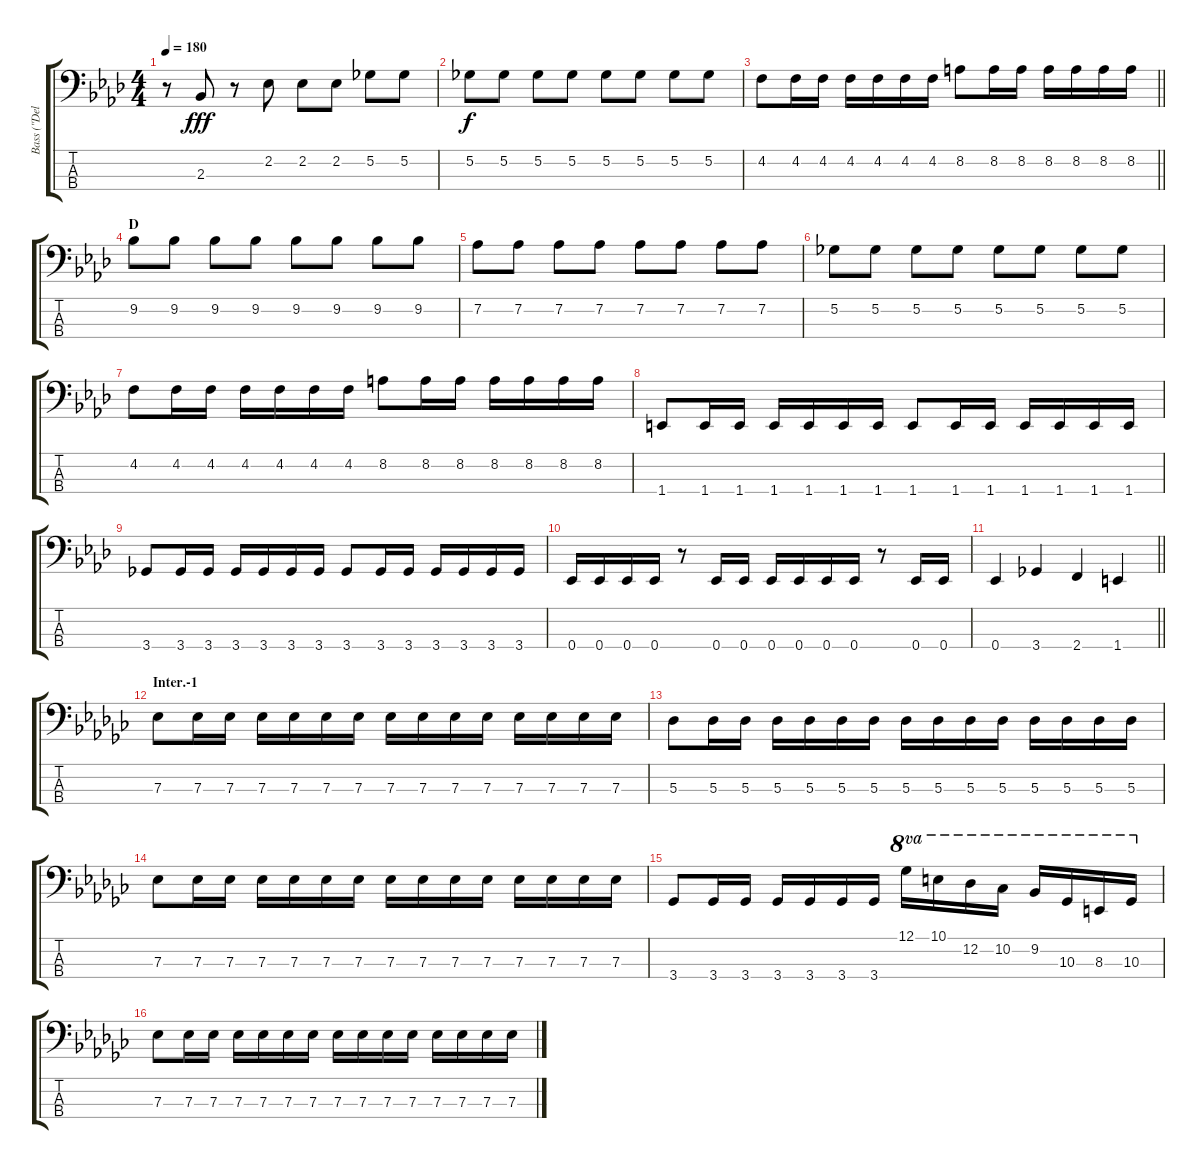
\track ("Bass (\"Della\")" "Bass (\"Del") {instrument electricbassfinger}
\staff {score tabs}
\tuning (Gb2 Db2 Ab1 Eb1) {hide}
\ts (4 4)
\tempo 180
\clef f4
\ks ab
r.8{dy fff} 2.3.8 r.8 2.2.8 2.2.8 2.2.8 5.2.8 5.2.8 |
5.2.8{dy f} 5.2.8 5.2.8 5.2.8 5.2.8 5.2.8 5.2.8 5.2.8 |
\barLineRight lightlight
4.2.8 4.2.16 4.2.16 4.2.16 4.2.16 4.2.16 4.2.16 8.2.8 8.2.16 8.2.16 8.2.16 8.2.16 8.2.16 8.2.16 |
\section ("" "D")
9.2.8 9.2.8 9.2.8 9.2.8 9.2.8 9.2.8 9.2.8 9.2.8 |
7.2.8 7.2.8 7.2.8 7.2.8 7.2.8 7.2.8 7.2.8 7.2.8 |
5.2.8 5.2.8 5.2.8 5.2.8 5.2.8 5.2.8 5.2.8 5.2.8 |
4.2.8 4.2.16 4.2.16 4.2.16 4.2.16 4.2.16 4.2.16 8.2.8 8.2.16 8.2.16 8.2.16 8.2.16 8.2.16 8.2.16 |
1.4.8 1.4.16 1.4.16 1.4.16 1.4.16 1.4.16 1.4.16 1.4.8 1.4.16 1.4.16 1.4.16 1.4.16 1.4.16 1.4.16 |
3.4.8 3.4.16 3.4.16 3.4.16 3.4.16 3.4.16 3.4.16 3.4.8 3.4.16 3.4.16 3.4.16 3.4.16 3.4.16 3.4.16 |
0.4.16 0.4.16 0.4.16 0.4.16 r.8 0.4.16 0.4.16 0.4.16 0.4.16 0.4.16 0.4.16 r.8 0.4.16 0.4.16 |
\barLineRight lightlight
0.4.4 3.4.4 2.4.4 1.4.4 |
\section ("" "Inter.-1")
\ks gb
7.3.8 7.3.16 7.3.16 7.3.16 7.3.16 7.3.16 7.3.16 7.3.16 7.3.16 7.3.16 7.3.16 7.3.16 7.3.16 7.3.16 7.3.16 |
5.3.8 5.3.16 5.3.16 5.3.16 5.3.16 5.3.16 5.3.16 5.3.16 5.3.16 5.3.16 5.3.16 5.3.16 5.3.16 5.3.16 5.3.16 |
7.3.8 7.3.16 7.3.16 7.3.16 7.3.16 7.3.16 7.3.16 7.3.16 7.3.16 7.3.16 7.3.16 7.3.16 7.3.16 7.3.16 7.3.16 |
3.4.8 3.4.16 3.4.16 3.4.16 3.4.16 3.4.16 3.4.16 12.1.16{ot 8va} 10.1.16{ot 8va} 12.2.16{ot 8va} 10.2.16{ot 8va} 9.2.16{ot 8va} 10.3.16{ot 8va} 8.3.16{ot 8va} 10.3.16{ot 8va} |
7.3.8 7.3.16 7.3.16 7.3.16 7.3.16 7.3.16 7.3.16 7.3.16 7.3.16 7.3.16 7.3.16 7.3.16 7.3.16 7.3.16 7.3.16
